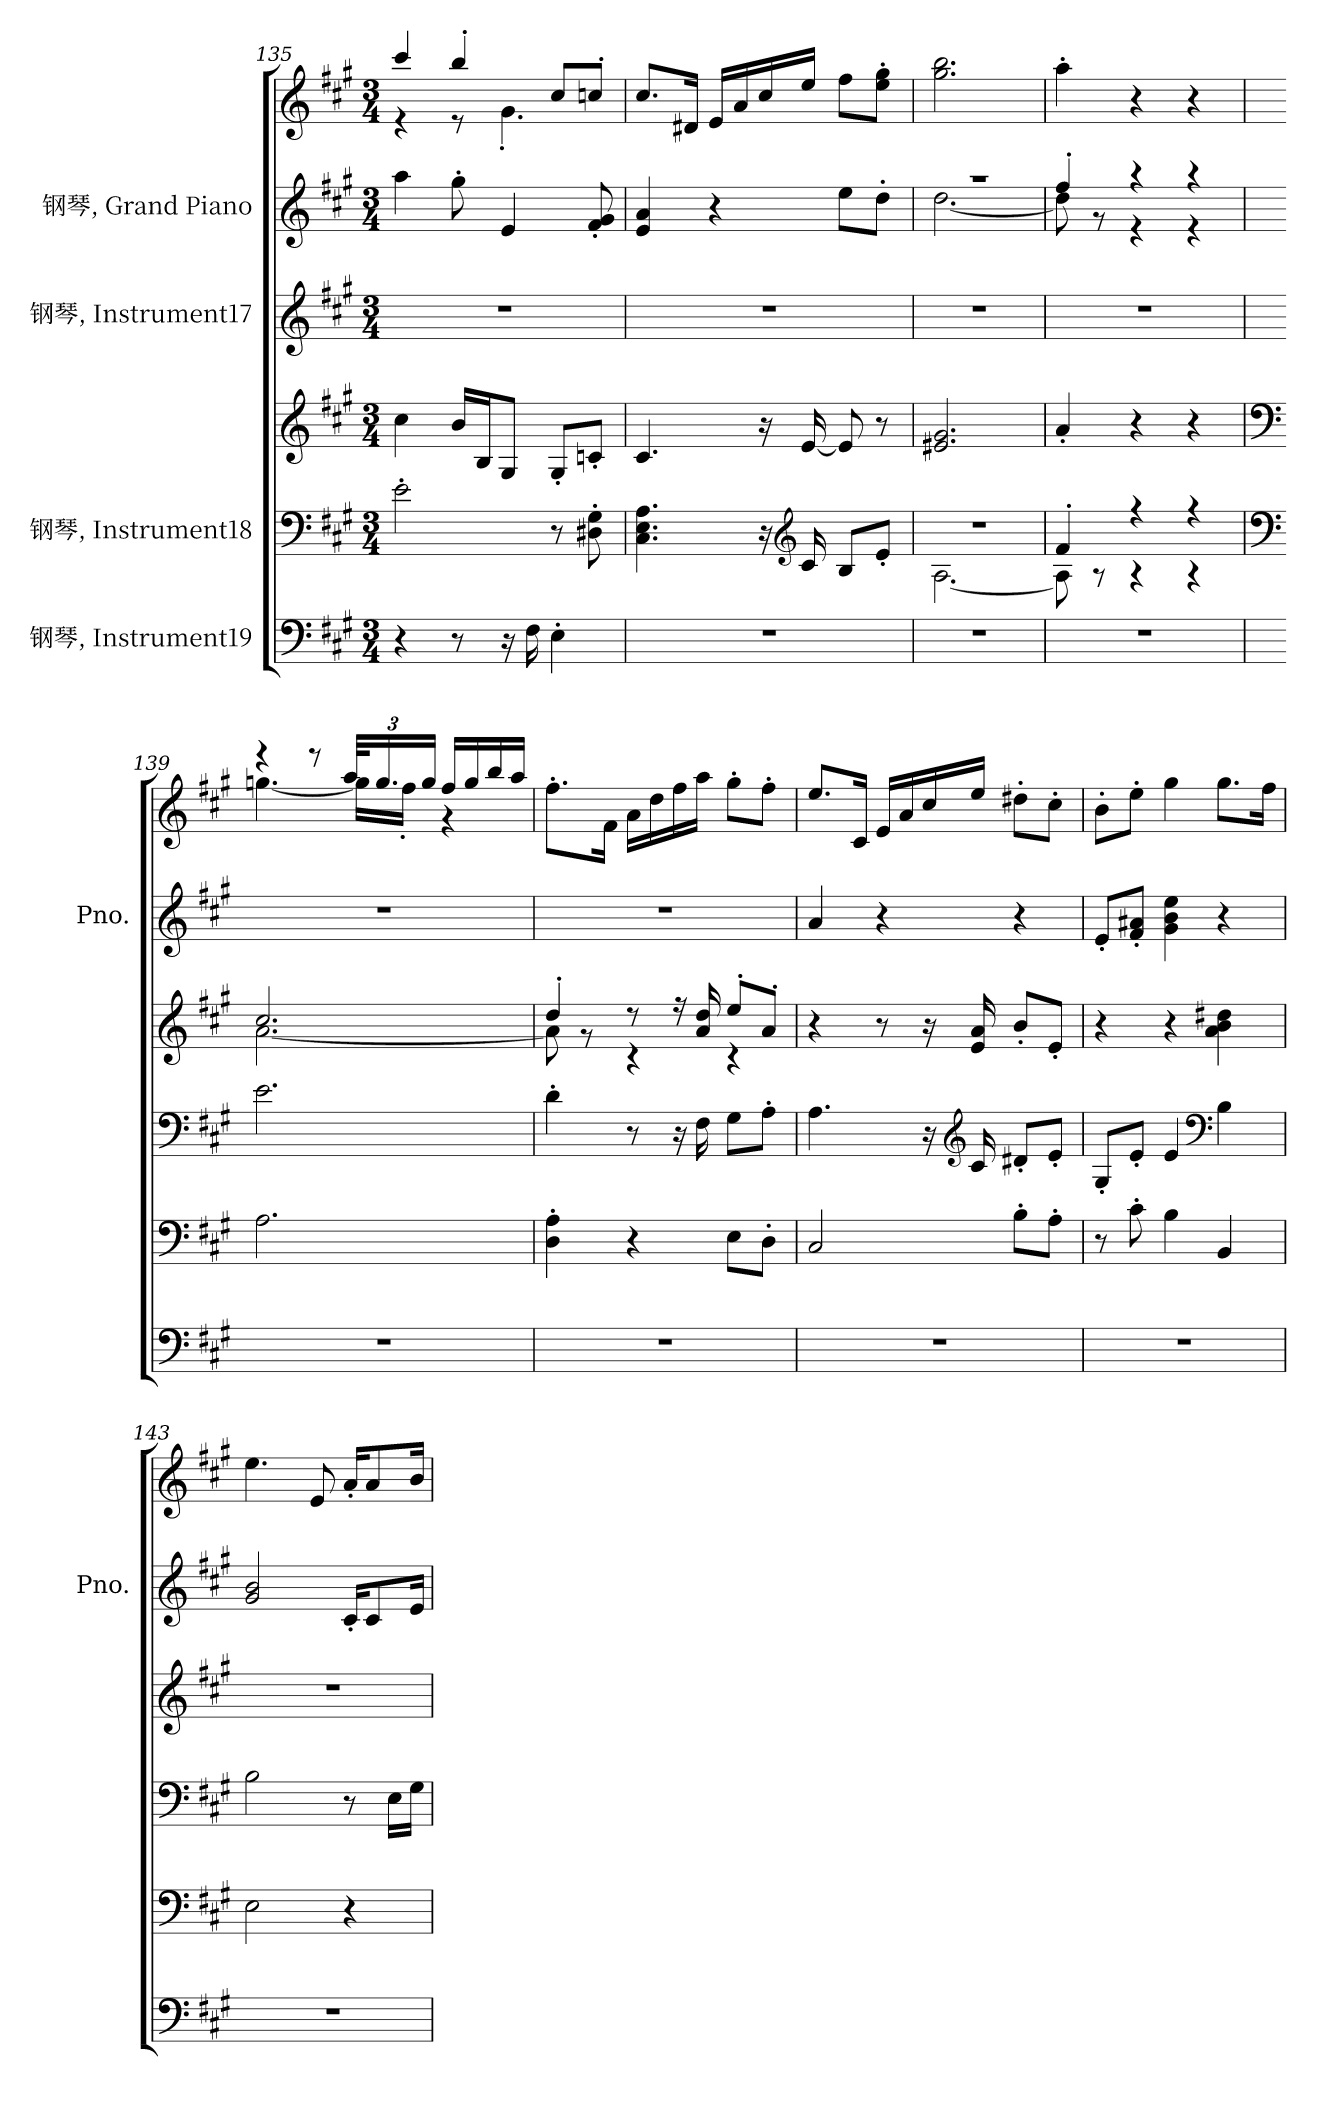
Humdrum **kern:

**kern	**kern	**kern	**kern	**kern	**kern
*part4	*part3	*part3	*part2	*part1	*part1
*staff6	*staff5	*staff4	*staff3	*staff2	*staff1
*I"钢琴, Instrument19	*I"钢琴, Instrument18	*	*I"钢琴, Instrument17	*I"钢琴, Grand Piano	*
*	*	*	*	*I'Pno.	*
*clefF4	*clefF4	*clefG2	*clefG2	*clefG2	*clefG2
*k[f#c#g#]	*k[f#c#g#]	*k[f#c#g#]	*k[f#c#g#]	*k[f#c#g#]	*k[f#c#g#]
*M3/4	*M3/4	*M3/4	*M3/4	*M3/4	*M3/4
=135	=135	=135	=135	=135	=135
*	*	*	*	*	*^
4r	2e'\	4cc#\	2.r	4aa\	4ccc#/	4r
8r	.	16b/LL	.	8gg#'\	4bb'/	8r
.	.	16B/J	.	.	.	.
16r	.	8G#/J	.	4e/	.	4.g#'\
16F#\	.	.	.	.	.	.
4E'\	8r	8G#'/L	.	.	8cc#/L	.
.	8D#X\' 8G#\'	8cn'/J	.	8f#/' 8g#/'	8ccn'/J	.
*	*	*	*	*	*v	*v
=136	=136	=136	=136	=136	=136
2.r	4.C#\ 4.E\ 4.A\	4.c#/	2.r	4e/ 4a/	8.cc#/L
.	.	.	.	.	16d#X/Jk
.	.	.	.	4r	16e/LL
.	.	.	.	.	16a/
.	16r	16r	.	.	16cc#/
*	*clefG2	*	*	*	*
.	16c#/	[16e/	.	.	16ee/JJ
.	8B/L	8e/]	.	8ee\L	8ff#\L
.	8e'/J	8r	.	8dd'\J	8ee\' 8gg#\'J
=137	=137	=137	=137	=137	=137
*	*^	*	*	*^	*
2.r	2.r	[2.A\	2.e#X/ 2.g#/	2.r	2.r	[2.dd\	2.gg#\ 2.bb\
!!LO:PB:g=z
=138	=138	=138	=138	=138	=138	=138	=138
2.r	4f#'/	8A\]	4a'/	2.r	4ff#'/	8dd\]	4aa'\
.	.	8r	.	.	.	8r	.
.	4r	4r	4r	.	4r	4r	4r
.	4r	4r	4r	.	4r	4r	4r
*	*v	*v	*	*	*v	*v	*
=139	=139	=139	=139	=139	=139
*	*clefF4	*clefF4	*	*	*
*	*	*	*^	*	*^
2.r	2.A\	2.e\	2.cc#/	[2.a\	2.r	4r	[4.ggn\
.	.	.	.	.	.	8r	.
*	*	*	*	*	*	*Xbrackettup	*
.	.	.	.	.	.	48aa/KLL	16gg\LL]
.	.	.	.	.	.	24.gg/	.
.	.	.	.	.	.	.	16ff#'\JJ
.	.	.	.	.	.	24gg/JJ	.
.	.	.	.	.	.	16ff#/LL	4r
.	.	.	.	.	.	16gg/	.
.	.	.	.	.	.	16bb/	.
.	.	.	.	.	.	16aa/JJ	.
*	*	*	*	*	*	*v	*v
=140	=140	=140	=140	=140	=140	=140
2.r	4D\' 4A\'	4d'\	4dd'/	8a\]	2.r	8.ff#'\L
.	.	.	.	8r	.	.
.	.	.	.	.	.	16f#\Jk
.	4r	8r	8r	4r	.	16a\LL
.	.	.	.	.	.	16dd\
.	.	16r	16r	.	.	16ff#\
.	.	16F#\	16a/ 16dd/	.	.	16aa\JJ
.	8E\L	8G#\L	8ee'/L	4r	.	8gg#'\L
.	8D'\J	8A'\J	8a'/J	.	.	8ff#'\J
*	*	*	*v	*v	*	*
=141	=141	=141	=141	=141	=141
2.r	2C#/	4.A\	4r	4a/	8.ee/L
.	.	.	.	.	16c#/Jk
.	.	.	8r	4r	16e/LL
.	.	.	.	.	16a/
.	.	16r	16r	.	16cc#/
*	*	*clefG2	*	*	*
.	.	16c#/	16e/ 16a/	.	16ee/JJ
.	8B'\L	8d#X'/L	8b'/L	4r	8dd#X'\L
.	8A'\J	8e'/J	8e'/J	.	8cc#'\J
!!LO:LB:g=z
=142	=142	=142	=142	=142	=142
2.r	8r	8G#'/L	4r	8e'/L	8b'\L
.	8c#'\	8e'/J	.	8f#/' 8a#X/'J	8ee'\J
.	4B\	4e/	4r	4g#\ 4b\ 4ee\	4gg#\
*	*	*clefF4	*	*	*
.	4BB/	4B\	4a\ 4b\ 4dd#X\	4r	8.gg#\L
.	.	.	.	.	16ff#\Jk
=143	=143	=143	=143	=143	=143
2.r	2E\	2B\	2.r	2g#/ 2b/	4.ee\
.	.	.	.	.	8e/
.	4r	8r	.	16c#'/KL	16a'/KL
.	.	.	.	8c#/	8a/
.	.	16E\LL	.	.	.
.	.	16G#\JJ	.	16e/Jk	16b/Jk
=	=	=	=	=	=
*-	*-	*-	*-	*-	*-
